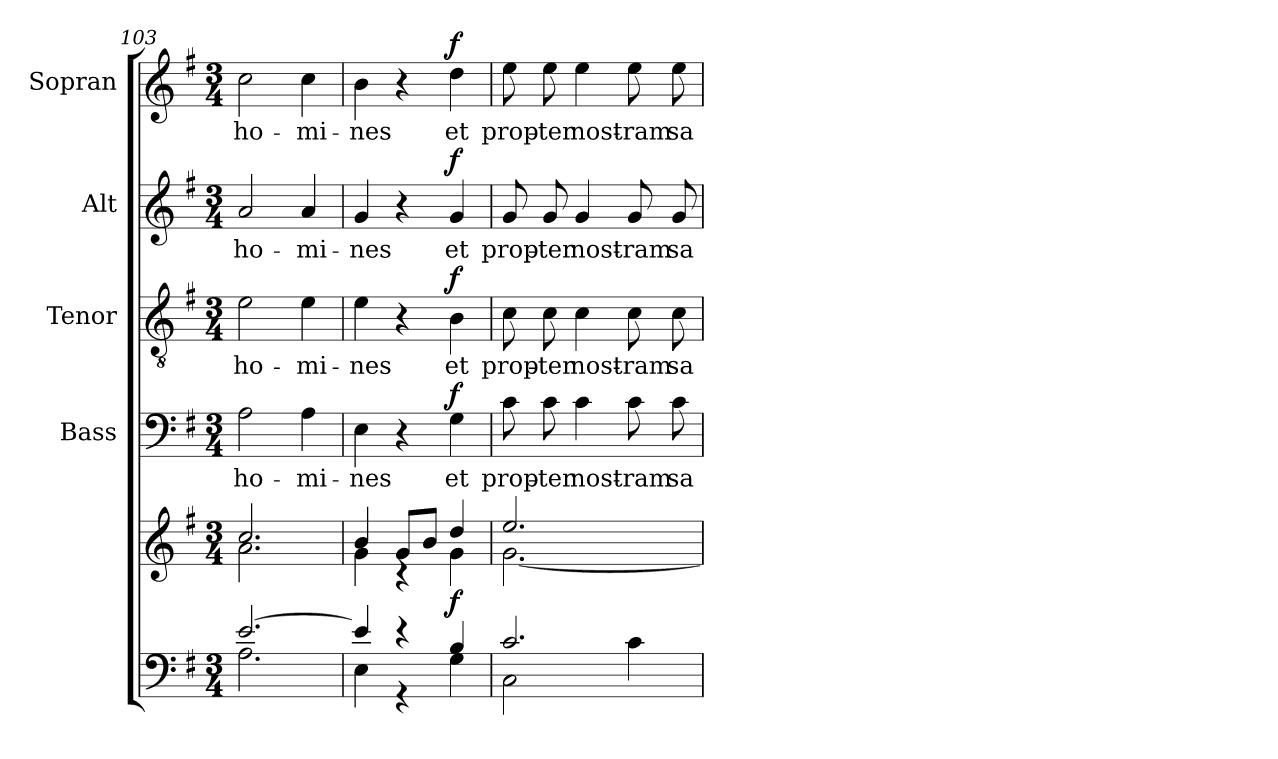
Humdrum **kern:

**kern	**kern	**dynam	**kern	**text	**dynam	**kern	**text	**dynam	**kern	**text	**dynam	**kern	**text	**dynam
*part5	*part5	*part5	*part4	*part4	*part4	*part3	*part3	*part3	*part2	*part2	*part2	*part1	*part1	*part1
*staff6	*staff5	*staff5/6	*staff4	*staff4	*staff4	*staff3	*staff3	*staff3	*staff2	*staff2	*staff2	*staff1	*staff1	*staff1
*	*	*	*I"Bass	*	*	*I"Tenor	*	*	*I"Alt	*	*	*I"Sopran	*	*
*	*	*	*I'B.	*	*	*I'T.	*	*	*I'A.	*	*	*I'S.	*	*
*clefF4	*clefG2	*	*clefF4	*	*	*clefGv2	*	*	*clefG2	*	*	*clefG2	*	*
*k[f#]	*k[f#]	*	*k[f#]	*	*	*k[f#]	*	*	*k[f#]	*	*	*k[f#]	*	*
*G:	*G:	*	*G:	*	*	*G:	*	*	*G:	*	*	*G:	*	*
*M3/4	*M3/4	*	*M3/4	*	*	*M3/4	*	*	*M3/4	*	*	*M3/4	*	*
=103	=103	=103	=103	=103	=103	=103	=103	=103	=103	=103	=103	=103	=103	=103
*^	*^	*	*	*	*	*	*	*	*	*	*	*	*	*
!	!	!	!	!	!	!LO:LY:b	!	!	!LO:LY:b	!	!	!LO:LY:b	!	!	!LO:LY:b	!
[>2.e/	2.A\	2.cc/	2.a\	.	2A\	ho-	.	2e\	ho-	.	2a/	ho-	.	2cc\	ho-	.
!	!	!	!	!	!	!LO:LY:b	!	!	!LO:LY:b	!	!	!LO:LY:b	!	!	!LO:LY:b	!
.	.	.	.	.	4A\	-mi-	.	4e\	-mi-	.	4a/	-mi-	.	4cc\	-mi-	.
=104	=104	=104	=104	=104	=104	=104	=104	=104	=104	=104	=104	=104	=104	=104	=104	=104
!	!	!	!	!	!	!LO:LY:b	!	!	!LO:LY:b	!	!	!LO:LY:b	!	!	!LO:LY:b	!
4e/]	4E\	4b/	4g\	.	4E\	-nes	.	4e\	-nes	.	4g/	-nes	.	4b\	-nes	.
4r	4r	8g/L	4rB	.	4r	.	.	4r	.	.	4r	.	.	4r	.	.
.	.	8b/J	.	.	.	.	.	.	.	.	.	.	.	.	.	.
!	!	!	!	!LO:DY:b	!	!LO:LY:b	!LO:DY:a	!	!LO:LY:b	!LO:DY:a	!	!LO:LY:b	!LO:DY:a	!	!LO:LY:b	!LO:DY:a
4B/	4G\	4dd/	4g\	f	4G\	et	f	4B\	et	f	4g/	et	f	4dd\	et	f
!!LO:PB:g=z
=105	=105	=105	=105	=105	=105	=105	=105	=105	=105	=105	=105	=105	=105	=105	=105	=105
!	!	!	!	!	!	!LO:LY:b	!	!	!LO:LY:b	!	!	!LO:LY:b	!	!	!LO:LY:b	!
2.c/	2C\	2.ee/	[<2.g\	.	8c\	prop-	.	8c\	prop-	.	8g/	prop-	.	8ee\	prop-	.
!	!	!	!	!	!	!LO:LY:b	!	!	!LO:LY:b	!	!	!LO:LY:b	!	!	!LO:LY:b	!
.	.	.	.	.	8c\	-ter	.	8c\	-ter	.	8g/	-ter	.	8ee\	-ter	.
!	!	!	!	!	!	!LO:LY:b	!	!	!LO:LY:b	!	!	!LO:LY:b	!	!	!LO:LY:b	!
.	.	.	.	.	4c\	nost-	.	4c\	nost-	.	4g/	nost-	.	4ee\	nost-	.
!	!	!	!	!	!	!LO:LY:b	!	!	!LO:LY:b	!	!	!LO:LY:b	!	!	!LO:LY:b	!
.	4c\	.	.	.	8c\	-ram	.	8c\	-ram	.	8g/	-ram	.	8ee\	-ram	.
!	!	!	!	!	!	!LO:LY:b	!	!	!LO:LY:b	!	!	!LO:LY:b	!	!	!LO:LY:b	!
.	.	.	.	.	8c\	sa-	.	8c\	sa-	.	8g/	sa-	.	8ee\	sa-	.
*v	*v	*	*	*	*	*	*	*	*	*	*	*	*	*	*	*
*	*v	*v	*	*	*	*	*	*	*	*	*	*	*	*	*
=	=	=	=	=	=	=	=	=	=	=	=	=	=	=
*-	*-	*-	*-	*-	*-	*-	*-	*-	*-	*-	*-	*-	*-	*-
